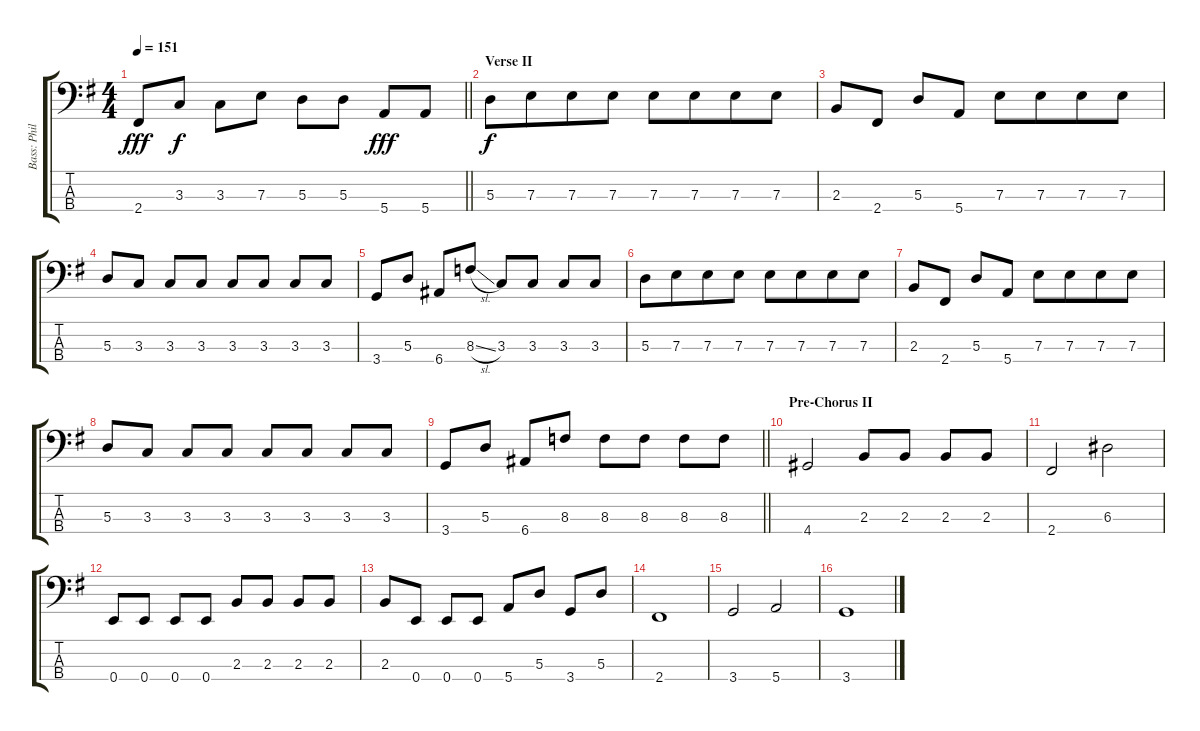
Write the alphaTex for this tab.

\track ("Bass: Phillip" "Bass: Phil") {instrument electricbasspick}
\staff {score tabs}
\tuning (G2 D2 A1 E1) {hide}
\ts (4 4)
\tempo 151
\clef f4
\barLineRight lightlight
\ks g
2.4.8{dy fff} 3.3.8{dy f} 3.3.8 7.3.8 5.3.8 5.3.8 5.4.8{dy fff} 5.4.8 |
\section ("" "Verse II")
5.3.8{dy f} 7.3.8{beam merge} 7.3.8 7.3.8{beam split} 7.3.8 7.3.8{beam merge} 7.3.8 7.3.8 |
2.3.8 2.4.8 5.3.8 5.4.8{beam split} 7.3.8 7.3.8{beam merge} 7.3.8 7.3.8 |
5.3.8 3.3.8 3.3.8 3.3.8 3.3.8 3.3.8 3.3.8 3.3.8 |
3.4.8 5.3.8 6.4.8 8.3{sl}.8 3.3.8 3.3.8 3.3.8 3.3.8 |
5.3.8 7.3.8{beam merge} 7.3.8 7.3.8{beam split} 7.3.8 7.3.8{beam merge} 7.3.8 7.3.8 |
2.3.8 2.4.8 5.3.8 5.4.8{beam split} 7.3.8 7.3.8{beam merge} 7.3.8 7.3.8 |
5.3.8 3.3.8 3.3.8 3.3.8 3.3.8 3.3.8 3.3.8 3.3.8 |
\barLineRight lightlight
3.4.8 5.3.8 6.4.8 8.3.8 8.3.8 8.3.8 8.3.8 8.3.8 |
\section ("" "Pre-Chorus II")
4.4.2 2.3.8 2.3.8 2.3.8 2.3.8 |
2.4.2 6.3.2 |
0.4.8 0.4.8 0.4.8 0.4.8 2.3.8 2.3.8 2.3.8 2.3.8 |
2.3.8 0.4.8 0.4.8 0.4.8 5.4.8 5.3.8 3.4.8 5.3.8 |
2.4.1 |
3.4.2 5.4.2 |
3.4.1
